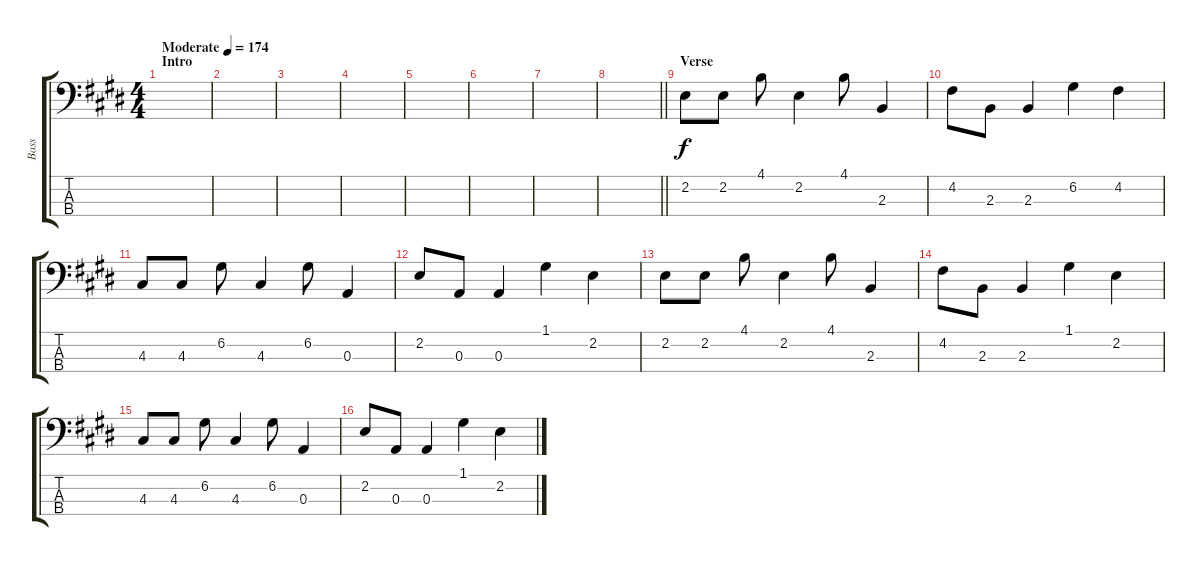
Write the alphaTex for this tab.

\track ("Bass" "Bass") {instrument electricbasspick bank 255}
\staff {score tabs}
\tuning (G2 D2 A1 E1) {hide}
\ts (4 4)
\section ("" "Intro")
\tempo (174 "Moderate")
\clef f4
\ks e
|
|
|
|
|
|
|
\barLineRight lightlight
|
\section ("" "Verse")
2.2.8 2.2.8 4.1.8 2.2.4 4.1.8 2.3.4 |
4.2.8 2.3.8 2.3.4 6.2.4 4.2.4 |
4.3.8 4.3.8 6.2.8 4.3.4 6.2.8 0.3.4 |
2.2.8 0.3.8 0.3.4 1.1.4 2.2.4 |
2.2.8 2.2.8 4.1.8 2.2.4 4.1.8 2.3.4 |
4.2.8 2.3.8 2.3.4 1.1.4 2.2.4 |
4.3.8 4.3.8 6.2.8 4.3.4 6.2.8 0.3.4 |
2.2.8 0.3.8 0.3.4 1.1.4 2.2.4
